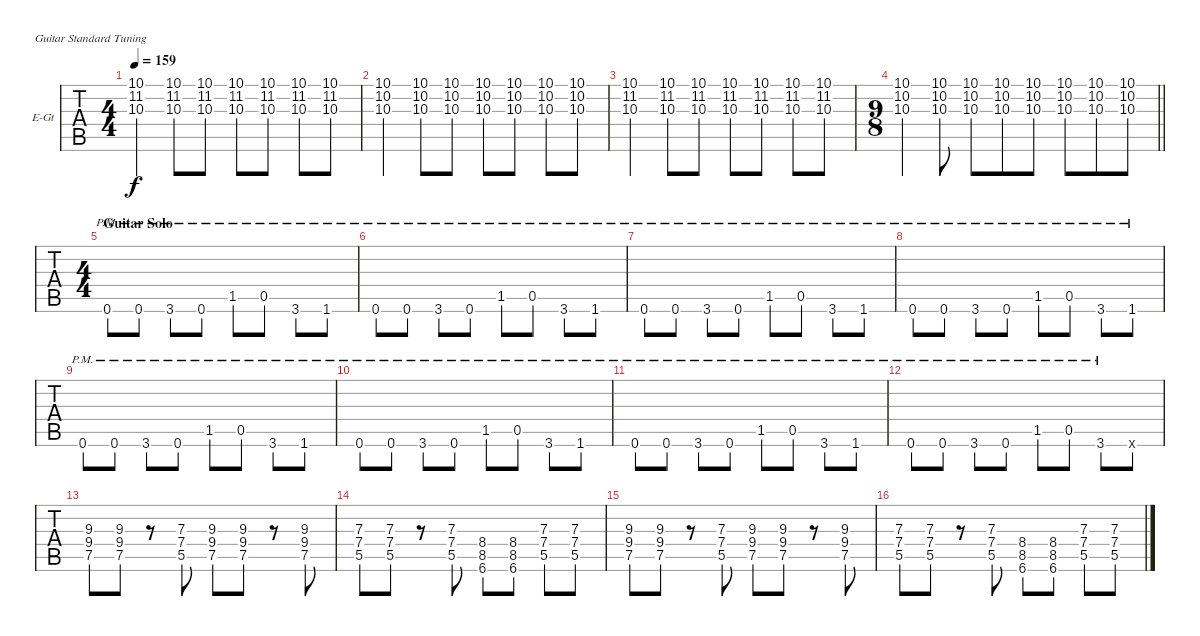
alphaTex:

\bracketExtendMode groupsimilarinstruments
\firstSystemTrackNameOrientation horizontal
\otherSystemsTrackNameOrientation horizontal
\track ("Albert" "E-Gt") {instrument overdrivenguitar}
\staff {tabs}
\tuning (E4 B3 G3 D3 A2 E2)
\ts (4 4)
\tempo 159
\clef g2
\ks c
(10.1 11.2 10.3).4{dy f} (10.1 11.2 10.3).8 (10.1 11.2 10.3).8 (10.1 11.2 10.3).8 (10.1 11.2 10.3).8 (10.1 11.2 10.3).8 (10.1 11.2 10.3).8 |
(10.1 10.2 10.3).4 (10.1 10.2 10.3).8 (10.1 10.2 10.3).8 (10.1 10.2 10.3).8 (10.1 10.2 10.3).8 (10.1 10.2 10.3).8 (10.1 10.2 10.3).8 |
(10.1 11.2 10.3).4 (10.1 11.2 10.3).8 (10.1 11.2 10.3).8 (10.1 11.2 10.3).8 (10.1 11.2 10.3).8 (10.1 11.2 10.3).8 (10.1 11.2 10.3).8 |
\ts (9 8)
\barLineRight lightlight
(10.1 10.2 10.3).4 (10.1 10.2 10.3).8 (10.1 10.2 10.3).8 (10.1 10.2 10.3).8 (10.1 10.2 10.3).8 (10.1 10.2 10.3).8 (10.1 10.2 10.3).8 (10.3 10.2 10.1).8 |
\ts (4 4)
\section ("" "Guitar Solo")
0.6{pm}.8 0.6{pm}.8 3.6{pm}.8 0.6{pm}.8 1.5{pm}.8 0.5{pm}.8 3.6{pm}.8 1.6{pm}.8 |
0.6{pm}.8 0.6{pm}.8 3.6{pm}.8 0.6{pm}.8 1.5{pm}.8 0.5{pm}.8 3.6{pm}.8 1.6{pm}.8 |
0.6{pm}.8 0.6{pm}.8 3.6{pm}.8 0.6{pm}.8 1.5{pm}.8 0.5{pm}.8 3.6{pm}.8 1.6{pm}.8 |
0.6{pm}.8 0.6{pm}.8 3.6{pm}.8 0.6{pm}.8 1.5{pm}.8 0.5{pm}.8 3.6{pm}.8 1.6{pm}.8 |
0.6{pm}.8 0.6{pm}.8 3.6{pm}.8 0.6{pm}.8 1.5{pm}.8 0.5{pm}.8 3.6{pm}.8 1.6{pm}.8 |
0.6{pm}.8 0.6{pm}.8 3.6{pm}.8 0.6{pm}.8 1.5{pm}.8 0.5{pm}.8 3.6{pm}.8 1.6{pm}.8 |
0.6{pm}.8 0.6{pm}.8 3.6{pm}.8 0.6{pm}.8 1.5{pm}.8 0.5{pm}.8 3.6{pm}.8 1.6{pm}.8 |
0.6{pm}.8 0.6{pm}.8 3.6{pm}.8 0.6{pm}.8 1.5{pm}.8 0.5{pm}.8 3.6{pm}.8 1.6{x}.8 |
(9.3 9.4 7.5).8 (9.3 9.4 7.5).8 r.8 (7.3 7.4 5.5).8 (9.3 9.4 7.5).8 (9.3 9.4 7.5).8 r.8 (9.3 9.4 7.5).8 |
(7.3 7.4 5.5).8 (7.3 7.4 5.5).8 r.8 (7.3 7.4 5.5).8 (8.4 8.5 6.6).8 (8.4 8.5 6.6).8 (7.3 7.4 5.5).8 (7.3 7.4 5.5).8 |
(9.3 9.4 7.5).8 (9.3 9.4 7.5).8 r.8 (7.3 7.4 5.5).8 (9.3 9.4 7.5).8 (9.3 9.4 7.5).8 r.8 (9.3 9.4 7.5).8 |
(7.3 7.4 5.5).8 (7.3 7.4 5.5).8 r.8 (7.3 7.4 5.5).8 (8.4 8.5 6.6).8 (8.4 8.5 6.6).8 (7.3 7.4 5.5).8 (7.3 7.4 5.5).8
